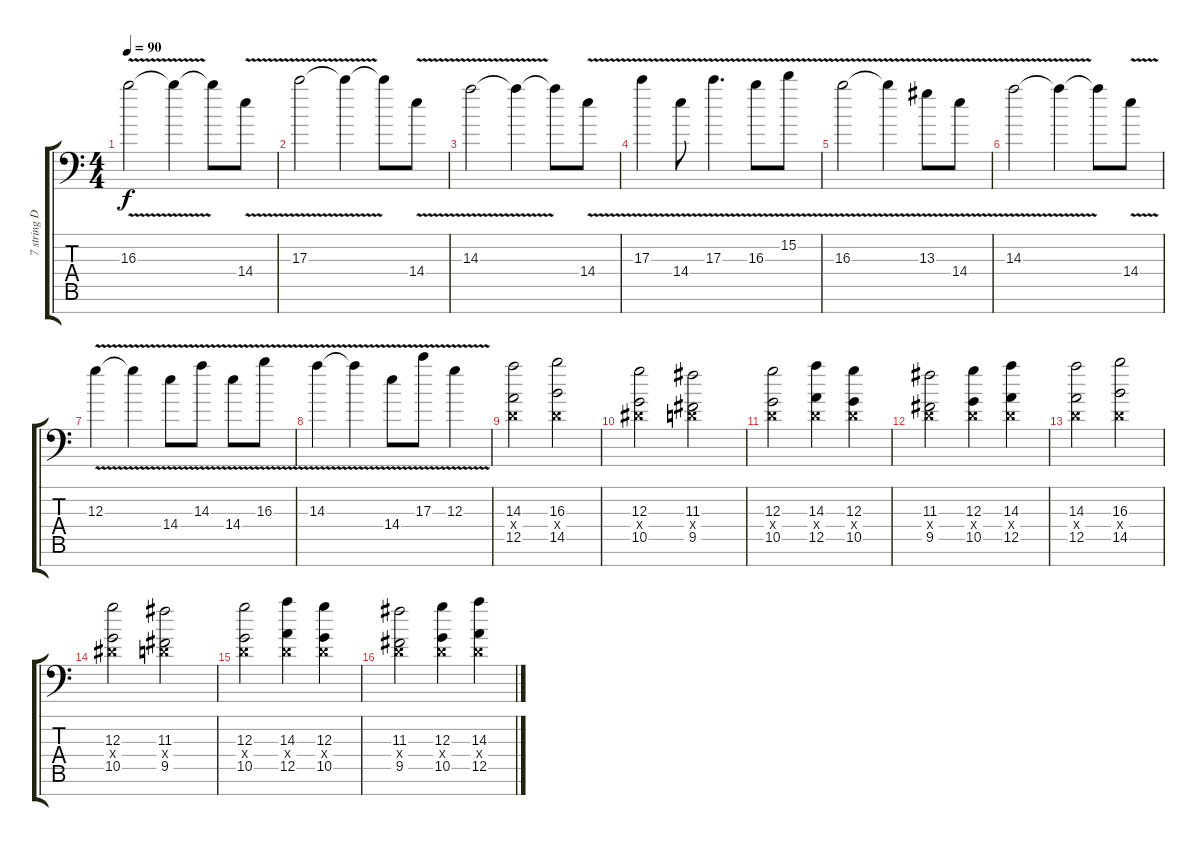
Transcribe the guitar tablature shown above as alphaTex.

\track ("7 string Drop A" "7 string D") {instrument electricguitarclean}
\staff {score tabs}
\tuning (E4 B3 G3 D3 A2 E2 A1) {hide}
\ts (4 4)
\tempo 90
\clef f4
\ks c
16.3{v}.2{dy f} 16.3{t}.4 16.3{t}.8 14.4{v}.8 |
17.3{v}.2 17.3{t}.4 17.3{t}.8 14.4{v}.8 |
14.3{v}.2 14.3{t}.4 14.3{t}.8 14.4{v}.8 |
17.3{v}.4 14.4{v}.8 17.3{v}.4{d} 16.3{v}.8 15.2{v}.8 |
16.3{v}.2 16.3{t}.4 13.3{v}.8 14.4{v}.8 |
14.3{v}.2 14.3{t}.4 14.3{t}.8 14.4{v}.8 |
12.3{v}.4 12.3{t}.4 14.4{v}.8 14.3{v}.8 14.4{v}.8 16.3{v}.8 |
14.3{v}.4 14.3{t}.4 14.4{v}.8 17.3{v}.8 12.3{v}.4 |
(14.3 0.4{x} 12.5).2 (16.3 0.4{x} 14.5).2 |
(12.3 1.4{x} 10.5).2 (11.3 0.4{x} 9.5).2 |
(12.3 0.4{x} 10.5).2 (14.3 0.4{x} 12.5).4 (12.3 0.4{x} 10.5).4 |
(11.3 0.4{x} 9.5).2 (12.3 0.4{x} 10.5).4 (14.3 0.4{x} 12.5).4 |
(14.3 0.4{x} 12.5).2 (16.3 0.4{x} 14.5).2 |
(12.3 1.4{x} 10.5).2 (11.3 0.4{x} 9.5).2 |
(12.3 0.4{x} 10.5).2 (14.3 0.4{x} 12.5).4 (12.3 0.4{x} 10.5).4 |
(11.3 0.4{x} 9.5).2 (12.3 0.4{x} 10.5).4 (14.3 0.4{x} 12.5).4
